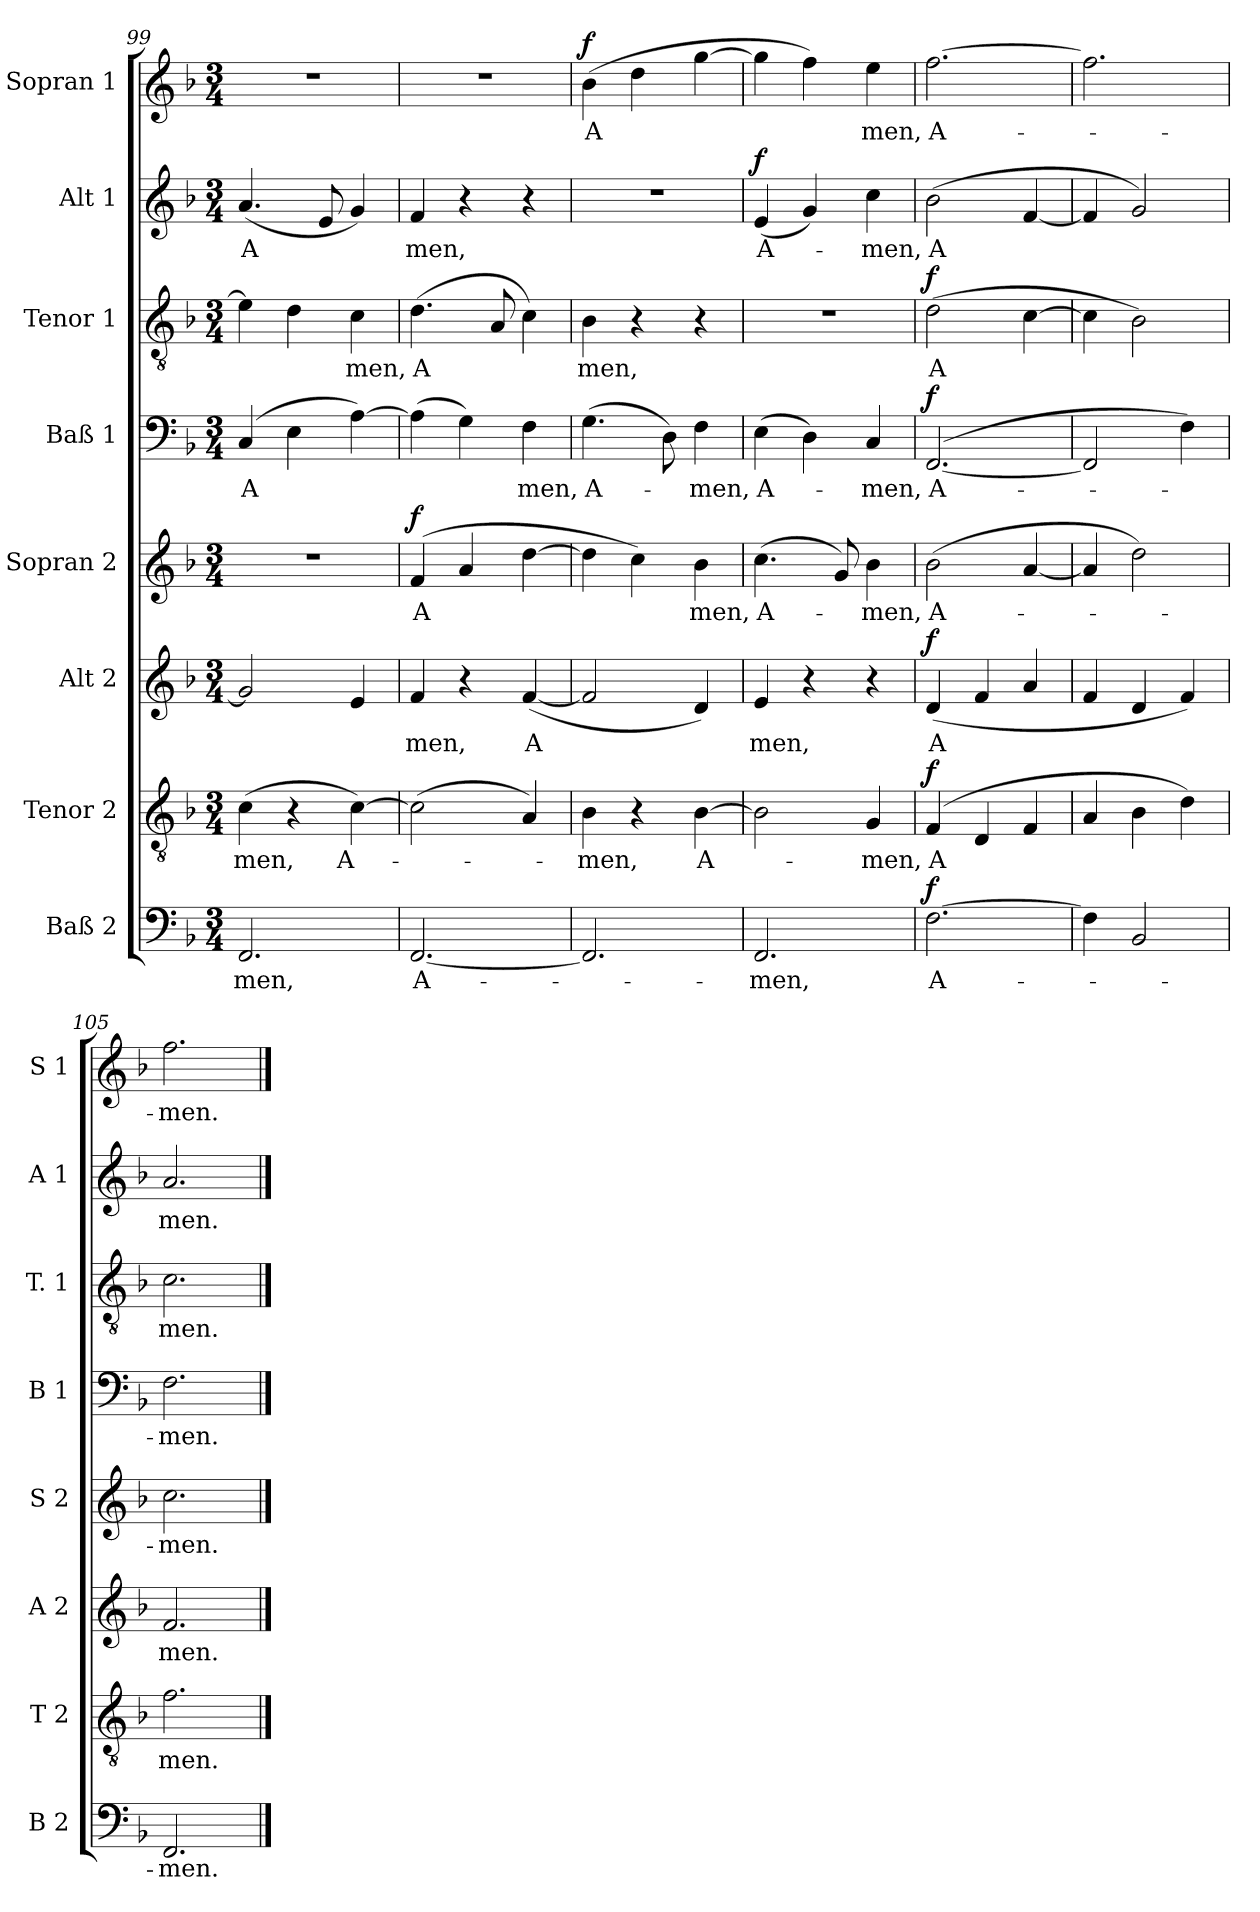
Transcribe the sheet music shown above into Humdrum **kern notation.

**kern	**text	**dynam	**kern	**text	**dynam	**kern	**text	**dynam	**kern	**text	**dynam	**kern	**text	**dynam	**kern	**text	**dynam	**kern	**text	**dynam	**kern	**text	**dynam
*part8	*part8	*part8	*part7	*part7	*part7	*part6	*part6	*part6	*part5	*part5	*part5	*part4	*part4	*part4	*part3	*part3	*part3	*part2	*part2	*part2	*part1	*part1	*part1
*staff8	*staff8	*staff8	*staff7	*staff7	*staff7	*staff6	*staff6	*staff6	*staff5	*staff5	*staff5	*staff4	*staff4	*staff4	*staff3	*staff3	*staff3	*staff2	*staff2	*staff2	*staff1	*staff1	*staff1
*I"Baß 2	*	*	*I"Tenor 2	*	*	*I"Alt 2	*	*	*I"Sopran 2	*	*	*I"Baß 1	*	*	*I"Tenor 1	*	*	*I"Alt 1	*	*	*I"Sopran 1	*	*
*I'B 2	*	*	*I'T 2	*	*	*I'A 2	*	*	*I'S 2	*	*	*I'B 1	*	*	*I'T. 1	*	*	*I'A 1	*	*	*I'S 1	*	*
*clefF4	*	*	*clefGv2	*	*	*clefG2	*	*	*clefG2	*	*	*clefF4	*	*	*clefGv2	*	*	*clefG2	*	*	*clefG2	*	*
*k[b-]	*	*	*k[b-]	*	*	*k[b-]	*	*	*k[b-]	*	*	*k[b-]	*	*	*k[b-]	*	*	*k[b-]	*	*	*k[b-]	*	*
*M3/4	*	*	*M3/4	*	*	*M3/4	*	*	*M3/4	*	*	*M3/4	*	*	*M3/4	*	*	*M3/4	*	*	*M3/4	*	*
=99	=99	=99	=99	=99	=99	=99	=99	=99	=99	=99	=99	=99	=99	=99	=99	=99	=99	=99	=99	=99	=99	=99	=99
!	!LO:LY:b	!	!	!LO:LY:b	!	!	!	!	!	!	!	!	!LO:LY:b	!	!	!	!	!	!LO:LY:b	!	!	!	!
2.FF/	men,	.	(>4c\	men,	.	2g/]	.	.	2.r	.	.	(>4C/	A	.	4e\]	.	.	(<4.a/	A	.	2.r	.	.
.	.	.	4r	.	.	.	.	.	.	.	.	4E\	.	.	4d\	.	.	.	.	.	.	.	.
.	.	.	.	.	.	.	.	.	.	.	.	.	.	.	.	.	.	8e/	.	.	.	.	.
!	!	!	!	!LO:LY:b	!	!	!	!	!	!	!	!	!	!	!	!LO:LY:b	!	!	!	!	!	!	!
.	.	.	[4c\)	A-	.	4e/	.	.	.	.	.	[4A\)	.	.	4c\	men,	.	4g/)	.	.	.	.	.
!!LO:PB:g=z
=100	=100	=100	=100	=100	=100	=100	=100	=100	=100	=100	=100	=100	=100	=100	=100	=100	=100	=100	=100	=100	=100	=100	=100
!	!LO:LY:b	!	!	!	!	!	!LO:LY:b	!	!	!LO:LY:b	!LO:DY:b	!	!	!	!	!LO:LY:b	!	!	!LO:LY:b	!	!	!	!
[2.FF/	A-	.	(>2c\]	.	.	4f/	men,	.	(>4f/	A	f	(>4A\]	.	.	(>4.d\	A	.	4f/	men,	.	2.r	.	.
.	.	.	.	.	.	4r	.	.	4a/	.	.	4G\)	.	.	.	.	.	4r	.	.	.	.	.
.	.	.	.	.	.	.	.	.	.	.	.	.	.	.	8A/	.	.	.	.	.	.	.	.
!	!	!	!	!	!	!	!LO:LY:b	!	!	!	!	!	!LO:LY:b	!	!	!	!	!	!	!	!	!	!
.	.	.	4A/)	.	.	(<[4f/	A	.	[4dd\	.	.	4F\	men,	.	4c\)	.	.	4r	.	.	.	.	.
=101	=101	=101	=101	=101	=101	=101	=101	=101	=101	=101	=101	=101	=101	=101	=101	=101	=101	=101	=101	=101	=101	=101	=101
!	!	!	!	!LO:LY:b	!	!	!	!	!	!	!	!	!LO:LY:b	!	!	!LO:LY:b	!	!	!	!	!	!LO:LY:b	!LO:DY:b
2.FF/]	.	.	4B-\	men,	.	2f/]	.	.	4dd\]	.	.	(>4.G\	A-	.	4B-\	men,	.	2.r	.	.	(>4b-\	A	f
.	.	.	4r	.	.	.	.	.	4cc\)	.	.	.	.	.	4r	.	.	.	.	.	4dd\	.	.
.	.	.	.	.	.	.	.	.	.	.	.	8D\)	.	.	.	.	.	.	.	.	.	.	.
!	!	!	!	!LO:LY:b	!	!	!	!	!	!LO:LY:b	!	!	!LO:LY:b	!	!	!	!	!	!	!	!	!	!
.	.	.	[4B-\	A-	.	4d/)	.	.	4b-\	men,	.	4F\	men,	.	4r	.	.	.	.	.	[4gg\	.	.
=102	=102	=102	=102	=102	=102	=102	=102	=102	=102	=102	=102	=102	=102	=102	=102	=102	=102	=102	=102	=102	=102	=102	=102
!	!LO:LY:b	!	!	!	!	!	!LO:LY:b	!	!	!LO:LY:b	!	!	!LO:LY:b	!	!	!	!	!	!LO:LY:b	!LO:DY:b	!	!	!
2.FF/	men,	.	2B-\]	.	.	4e/	men,	.	(>4.cc\	A-	.	(>4E\	A-	.	2.r	.	.	(<4e/	A-	f	4gg\]	.	.
.	.	.	.	.	.	4r	.	.	.	.	.	4D\)	.	.	.	.	.	4g/)	.	.	4ff\)	.	.
.	.	.	.	.	.	.	.	.	8g/)	.	.	.	.	.	.	.	.	.	.	.	.	.	.
!	!	!	!	!LO:LY:b	!	!	!	!	!	!LO:LY:b	!	!	!LO:LY:b	!	!	!	!	!	!LO:LY:b	!	!	!LO:LY:b	!
.	.	.	4G/	men,	.	4r	.	.	4b-\	men,	.	4C/	men,	.	.	.	.	4cc\	men,	.	4ee\	men,	.
=103	=103	=103	=103	=103	=103	=103	=103	=103	=103	=103	=103	=103	=103	=103	=103	=103	=103	=103	=103	=103	=103	=103	=103
!	!LO:LY:b	!LO:DY:b	!	!LO:LY:b	!LO:DY:b	!	!LO:LY:b	!LO:DY:b	!	!LO:LY:b	!	!	!LO:LY:b	!LO:DY:b	!	!LO:LY:b	!LO:DY:b	!	!LO:LY:b	!	!	!LO:LY:b	!
[2.F\	A-	f	(>4F/	A	f	(>4d/	A	f	(>2b-\	A-	.	(>[2.FF/	A-	f	(>2d\	A	f	(>2b-\	A	.	[2.ff\	A-	.
.	.	.	4D/	.	.	4f/	.	.	.	.	.	.	.	.	.	.	.	.	.	.	.	.	.
.	.	.	4F/	.	.	4a/	.	.	[4a/	.	.	.	.	.	[4c\	.	.	[4f/	.	.	.	.	.
=104	=104	=104	=104	=104	=104	=104	=104	=104	=104	=104	=104	=104	=104	=104	=104	=104	=104	=104	=104	=104	=104	=104	=104
4F\]	.	.	4A/	.	.	4f/	.	.	4a/]	.	.	2FF/]	.	.	4c\]	.	.	4f/]	.	.	2.ff\]	.	.
2BB-/	.	.	4B-\	.	.	4d/	.	.	2dd\)	.	.	.	.	.	2B-\)	.	.	2g/)	.	.	.	.	.
.	.	.	4d\)	.	.	4f/)	.	.	.	.	.	4F\)	.	.	.	.	.	.	.	.	.	.	.
=105	=105	=105	=105	=105	=105	=105	=105	=105	=105	=105	=105	=105	=105	=105	=105	=105	=105	=105	=105	=105	=105	=105	=105
!	!LO:LY:b	!	!	!LO:LY:b	!	!	!LO:LY:b	!	!	!LO:LY:b	!	!	!LO:LY:b	!	!	!LO:LY:b	!	!	!LO:LY:b	!	!	!LO:LY:b	!
2.FF/	men.	.	2.f\	men.	.	2.f/	men.	.	2.cc\	men.	.	2.F\	men.	.	2.c\	men.	.	2.a/	men.	.	2.ff\	men.	.
==	==	==	==	==	==	==	==	==	==	==	==	==	==	==	==	==	==	==	==	==	==	==	==
*-	*-	*-	*-	*-	*-	*-	*-	*-	*-	*-	*-	*-	*-	*-	*-	*-	*-	*-	*-	*-	*-	*-	*-
